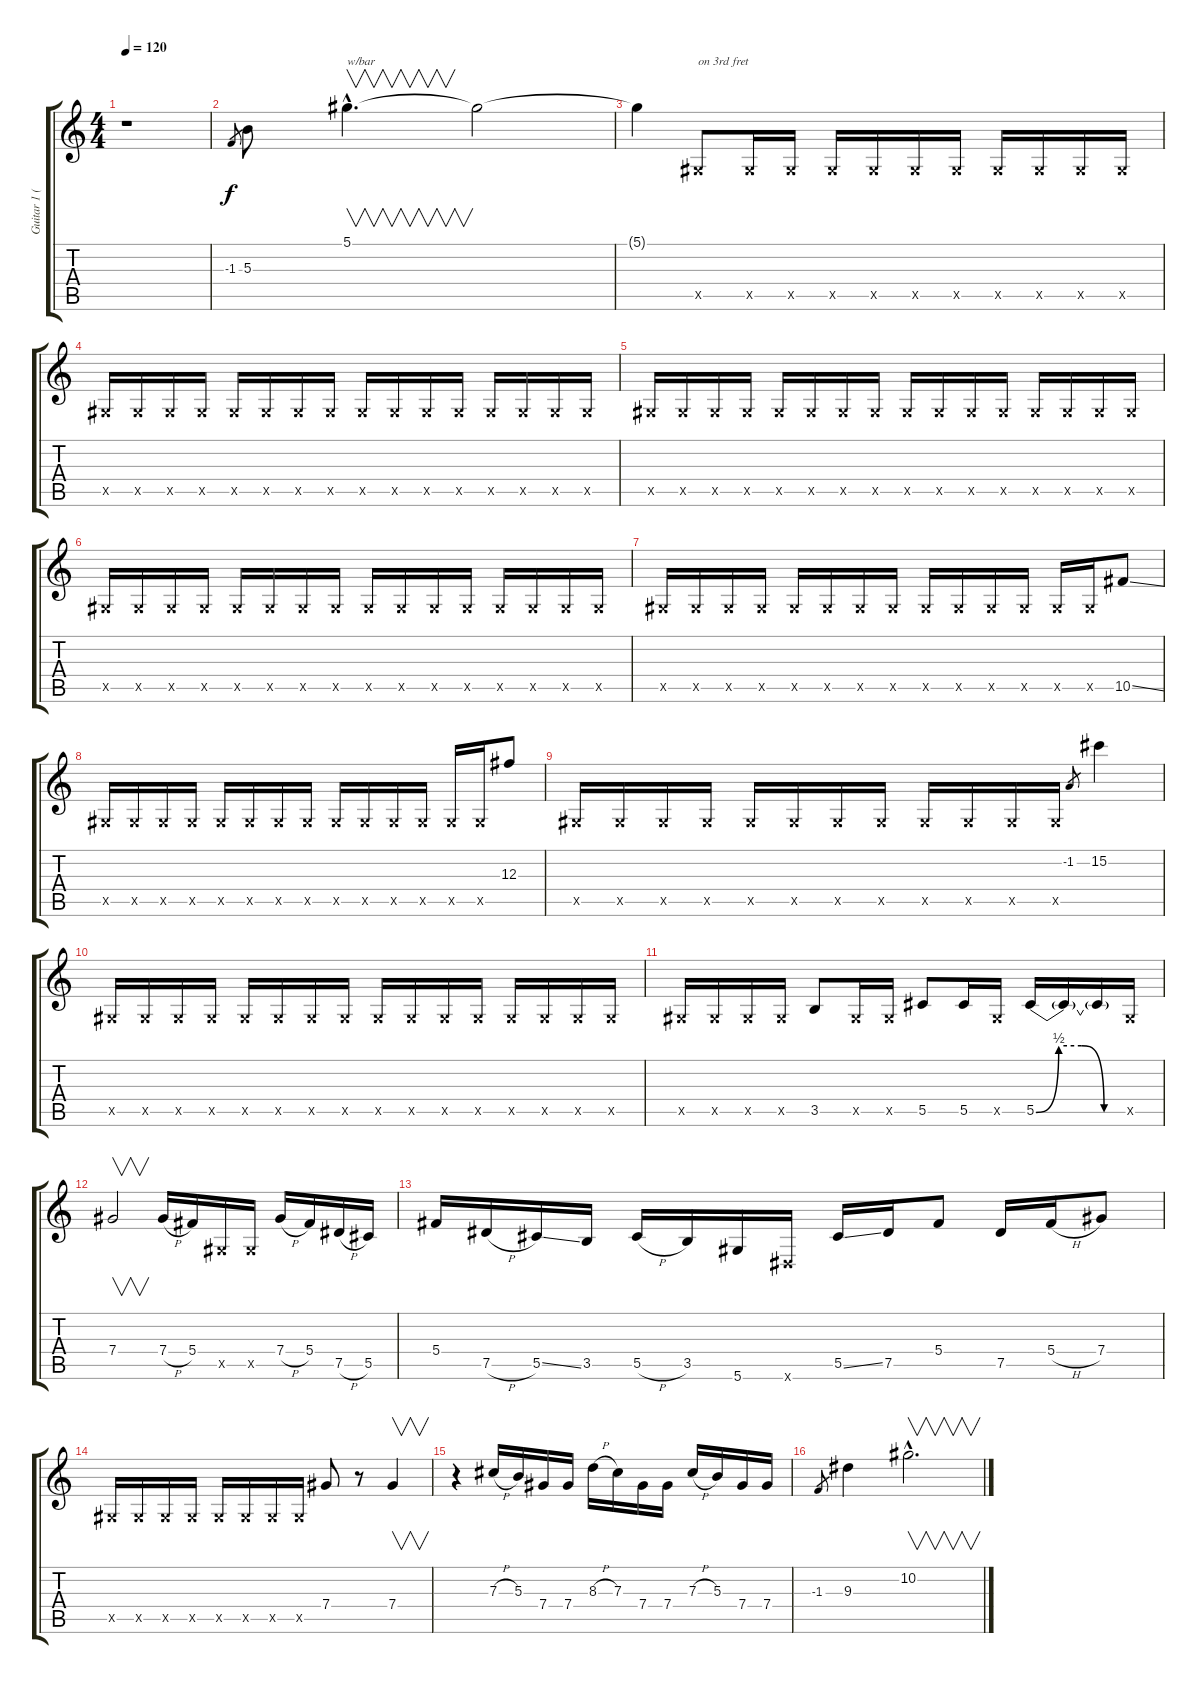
\track ("Guitar 1 (Slash)" "Guitar 1 (") {instrument overdrivenguitar}
\staff {score tabs}
\tuning (Eb4 Bb3 Gb3 Db3 Ab2 Eb2) {hide}
\ts (4 4)
\tempo 120
\clef g2
\ks c
r.1{dy f} |
-1.3.8{gr} 5.3.8 5.1{hac}.4{v d txt "w/bar"} 5.1{t}.2 |
5.1{t}.4 0.5{x}.8{txt "on 3rd fret"} 0.5{x}.16 0.5{x}.16 0.5{x}.16 0.5{x}.16 0.5{x}.16 0.5{x}.16 0.5{x}.16 0.5{x}.16 0.5{x}.16 0.5{x}.16 |
0.5{x}.16 0.5{x}.16 0.5{x}.16 0.5{x}.16 0.5{x}.16 0.5{x}.16 0.5{x}.16 0.5{x}.16 0.5{x}.16 0.5{x}.16 0.5{x}.16 0.5{x}.16 0.5{x}.16 0.5{x}.16 0.5{x}.16 0.5{x}.16 |
0.5{x}.16 0.5{x}.16 0.5{x}.16 0.5{x}.16 0.5{x}.16 0.5{x}.16 0.5{x}.16 0.5{x}.16 0.5{x}.16 0.5{x}.16 0.5{x}.16 0.5{x}.16 0.5{x}.16 0.5{x}.16 0.5{x}.16 0.5{x}.16 |
0.5{x}.16 0.5{x}.16 0.5{x}.16 0.5{x}.16 0.5{x}.16 0.5{x}.16 0.5{x}.16 0.5{x}.16 0.5{x}.16 0.5{x}.16 0.5{x}.16 0.5{x}.16 0.5{x}.16 0.5{x}.16 0.5{x}.16 0.5{x}.16 |
0.5{x}.16 0.5{x}.16 0.5{x}.16 0.5{x}.16 0.5{x}.16 0.5{x}.16 0.5{x}.16 0.5{x}.16 0.5{x}.16 0.5{x}.16 0.5{x}.16 0.5{x}.16 0.5{x}.16 0.5{x}.16 10.5{ss}.8 |
0.5{x}.16 0.5{x}.16 0.5{x}.16 0.5{x}.16 0.5{x}.16 0.5{x}.16 0.5{x}.16 0.5{x}.16 0.5{x}.16 0.5{x}.16 0.5{x}.16 0.5{x}.16 0.5{x}.16 0.5{x}.16 12.3.8 |
0.5{x}.16 0.5{x}.16 0.5{x}.16 0.5{x}.16 0.5{x}.16 0.5{x}.16 0.5{x}.16 0.5{x}.16 0.5{x}.16 0.5{x}.16 0.5{x}.16 0.5{x}.16 -1.2.8{gr} 15.2.4 |
0.5{x}.16 0.5{x}.16 0.5{x}.16 0.5{x}.16 0.5{x}.16 0.5{x}.16 0.5{x}.16 0.5{x}.16 0.5{x}.16 0.5{x}.16 0.5{x}.16 0.5{x}.16 0.5{x}.16 0.5{x}.16 0.5{x}.16 0.5{x}.16 |
0.5{x}.16 0.5{x}.16 0.5{x}.16 0.5{x}.16 3.5.8 0.5{x}.16 0.5{x}.16 5.5.8 5.5.16 0.5{x}.16 5.5{be (custom 0 0 15 2 30 2 45 0 60 0)}.16 5.5{t}.16 5.5{t}.16 0.5{x}.16 |
7.4.2{v} 7.4{h}.16 5.4.16 0.5{x}.16 0.5{x}.16 7.4{h}.16 5.4.16 7.5{h}.16 5.5.16 |
5.4.16 7.5{h}.16 5.5{ss}.16 3.5.16 5.5{h}.16 3.5.16 5.6.16 0.6{x}.16 5.5{ss}.16 7.5.16 5.4.8 7.5.16 5.4{h}.16 7.4.8 |
0.5{x}.16 0.5{x}.16 0.5{x}.16 0.5{x}.16 0.5{x}.16 0.5{x}.16 0.5{x}.16 0.5{x}.16 7.4.8 r.8 7.4.4{v} |
r.4 7.3{h}.16 5.3.16 7.4.16 7.4.16 8.3{h}.16 7.3.16 7.4.16 7.4.16 7.3{h}.16 5.3.16 7.4.16 7.4.16 |
-1.3.8{gr} 9.3.4 10.2{hac}.2{v d}
